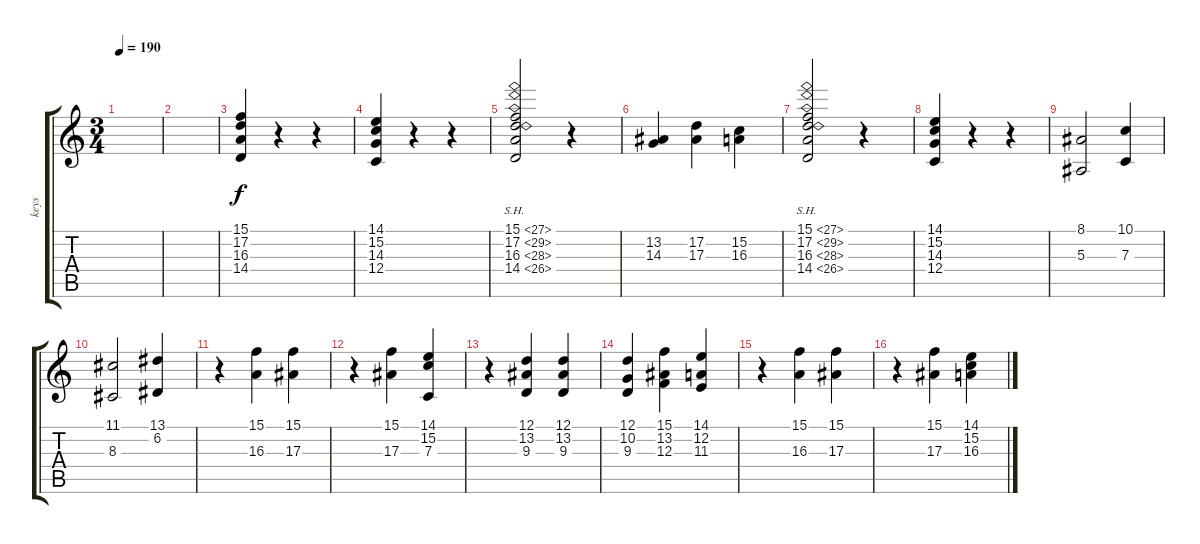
\track ("keys" "keys") {instrument stringensemble1}
\staff {score tabs}
\tuning (D4 A3 F3 C3 G2 C2) {hide}
\ts (3 4)
\tempo 190
\clef g2
\ks c
|
|
(15.1 17.2 16.3 14.4).4 r.4 r.4 |
(14.1 15.2 14.3 12.4).4 r.4 r.4 |
(15.1{sh 12} 17.2{sh 12} 16.3{sh 12} 14.4{sh 12}).2{instrument orchestrahit} r.4 |
(13.2 14.3).4{instrument stringensemble1} (17.2 17.3).4 (15.2 16.3).4 |
(15.1{sh 12} 17.2{sh 12} 16.3{sh 12} 14.4{sh 12}).2{instrument orchestrahit} r.4 |
(14.1 15.2 14.3 12.4).4 r.4 r.4 |
(8.1 5.3).2{instrument stringensemble1} (10.1 7.3).4 |
(11.1 8.3).2 (13.1 6.2).4 |
r.4 (15.1 16.3).4 (15.1 17.3).4 |
r.4 (15.1 17.3).4 (14.1 15.2 7.3).4 |
r.4 (12.1 13.2 9.3).4 (12.1 13.2 9.3).4 |
(12.1 10.2 9.3).4 (15.1 13.2 12.3).4 (14.1 12.2 11.3).4 |
r.4 (15.1 16.3).4 (15.1 17.3).4 |
r.4 (15.1 17.3).4 (14.1 15.2 16.3).4
